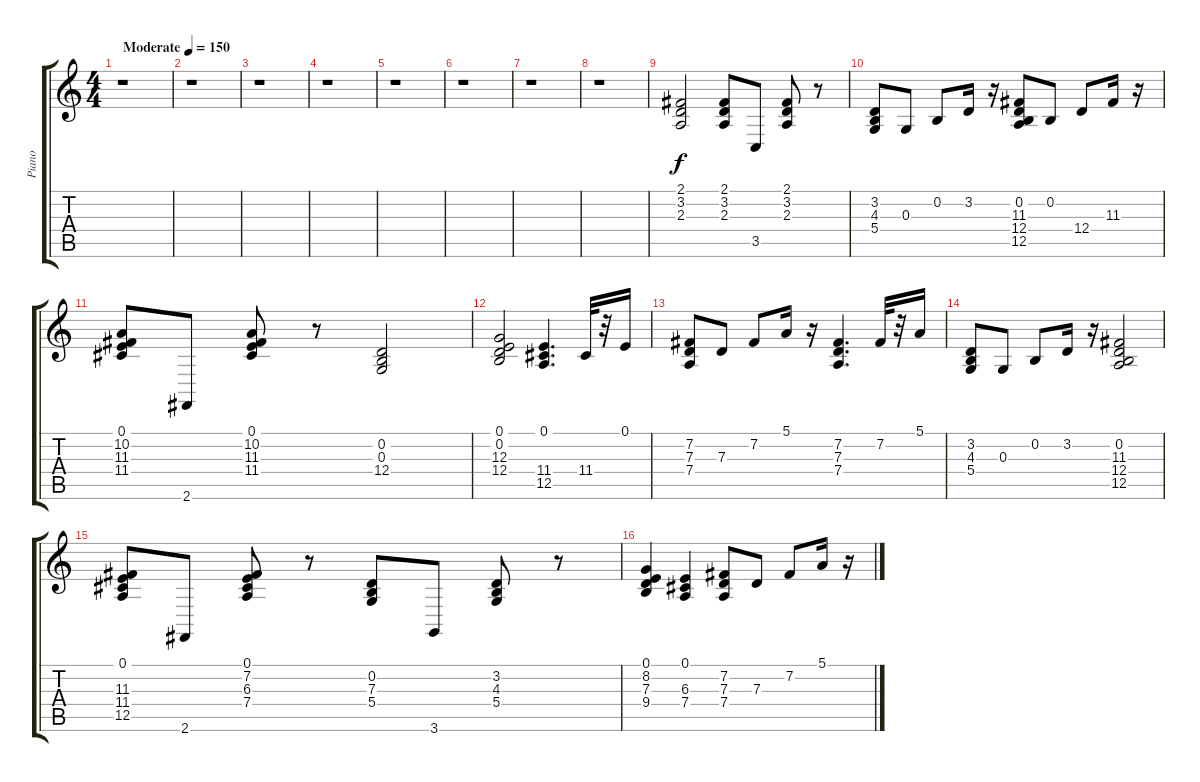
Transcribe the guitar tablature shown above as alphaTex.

\track ("Piano" "Piano") {instrument honkytonkpiano}
\staff {score tabs}
\tuning (E4 B3 G3 D3 A2 E2) {hide}
\ts (4 4)
\tempo (150 "Moderate")
\clef g2
\ks c
r.1{dy f instrument honkytonkpiano} |
r.1 |
r.1 |
r.1 |
r.1 |
r.1 |
r.1 |
r.1 |
(2.1 3.2 2.3).2 (2.1 3.2 2.3).8 3.5.8 (2.1 3.2 2.3).8 r.8 |
(3.2 4.3 5.4).8 0.3.8 0.2.8 3.2.16 r.16 (0.2 11.3 12.4 12.5).8 0.2.8 12.4.8 11.3.16 r.16 |
(0.1 10.2 11.3 11.4).8 2.6.8 (0.1 10.2 11.3 11.4).8 r.8 (0.2 0.3 12.4).2 |
(0.1 0.2 12.3 12.4).2 (0.1 11.4 12.5).4{d} 11.4.32 r.32 0.1.16 |
(7.2 7.3 7.4).8 7.3.8 7.2.8 5.1.16 r.16 (7.2 7.3 7.4).4{d} 7.2.32 r.32 5.1.16 |
(3.2 4.3 5.4).8 0.3.8 0.2.8 3.2.16 r.16 (0.2 11.3 12.4 12.5).2 |
(0.1 11.3 11.4 12.5).8 2.6.8 (0.1 7.2 6.3 7.4).8 r.8 (0.2 7.3 5.4).8 3.6.8 (3.2 4.3 5.4).8 r.8 |
(0.1 8.2 7.3 9.4).4 (0.1 6.3 7.4).4 (7.2 7.3 7.4).8 7.3.8 7.2.8 5.1.16 r.16
